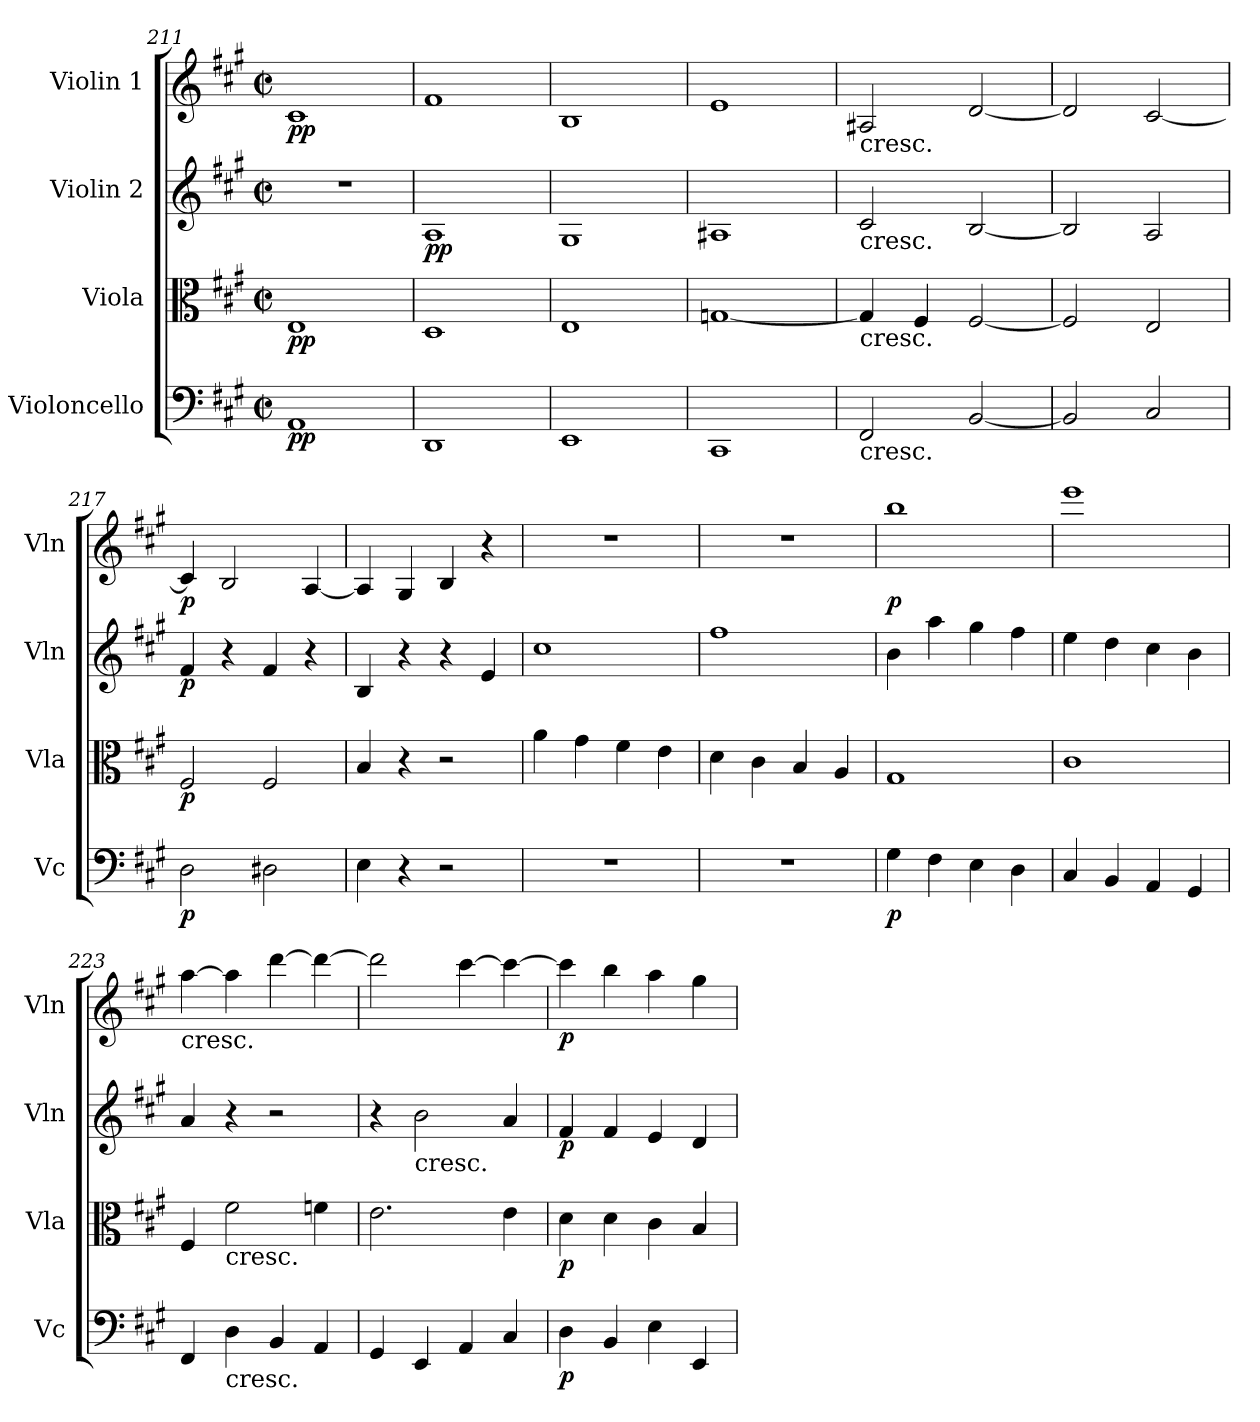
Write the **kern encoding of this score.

**kern	**dynam	**kern	**dynam	**kern	**dynam	**kern	**dynam
*part4	*part4	*part3	*part3	*part2	*part2	*part1	*part1
*staff4	*staff4	*staff3	*staff3	*staff2	*staff2	*staff1	*staff1
*I"Violoncello	*	*I"Viola	*	*I"Violin 2	*	*I"Violin 1	*
*I'Vc	*	*I'Vla	*	*I'Vln	*	*I'Vln	*
*clefF4	*	*clefC3	*	*clefG2	*	*clefG2	*
*k[f#c#g#]	*	*k[f#c#g#]	*	*k[f#c#g#]	*	*k[f#c#g#]	*
*A:	*	*A:	*	*A:	*	*A:	*
*M2/2	*	*M2/2	*	*M2/2	*	*M2/2	*
*met(c|)	*	*met(c|)	*	*met(c|)	*	*met(c|)	*
=211	=211	=211	=211	=211	=211	=211	=211
!	!LO:DY:b	!	!LO:DY:b	!	!	!	!LO:DY:b
1AA	pp	1E	pp	1r	.	1c#	pp
=212	=212	=212	=212	=212	=212	=212	=212
!	!	!	!	!	!LO:DY:b	!	!
1DD	.	1D	.	1A	pp	1f#	.
=213	=213	=213	=213	=213	=213	=213	=213
1EE	.	1E	.	1G#	.	1B	.
=214	=214	=214	=214	=214	=214	=214	=214
1CC#	.	[1Gn	.	1A#X	.	1e	.
=215	=215	=215	=215	=215	=215	=215	=215
!	!	!	!	!	!	!LO:TX:b:t=cresc.	!
!	!	!	!	!LO:TX:b:t=cresc.	!	!	!
!	!	!LO:TX:b:t=cresc.	!	!	!	!	!
!LO:TX:b:t=cresc.	!	!	!	!	!	!	!
2FF#/	.	4G/]	.	2c#/	.	2A#X/	.
.	.	4F#/	.	.	.	.	.
[2BB/	.	[2F#/	.	[2B/	.	[2d/	.
=216	=216	=216	=216	=216	=216	=216	=216
2BB/]	.	2F#/]	.	2B/]	.	2d/]	.
2C#/	.	2E/	.	2A/	.	[2c#/	.
=217	=217	=217	=217	=217	=217	=217	=217
!	!LO:DY:b	!	!LO:DY:b	!	!LO:DY:b	!	!LO:DY:b
2D\	p	2F#/	p	4f#/	p	4c#/]	p
.	.	.	.	4r	.	2B/	.
2D#X\	.	2F#/	.	4f#/	.	.	.
.	.	.	.	4r	.	[4A/	.
=218	=218	=218	=218	=218	=218	=218	=218
4E\	.	4B/	.	4B/	.	4A/]	.
4r	.	4r	.	4r	.	4G#/	.
2r	.	2r	.	4r	.	4B/	.
.	.	.	.	4e/	.	4r	.
=219	=219	=219	=219	=219	=219	=219	=219
1r	.	4a\	.	1cc#	.	1r	.
.	.	4g#\	.	.	.	.	.
.	.	4f#\	.	.	.	.	.
.	.	4e\	.	.	.	.	.
=220	=220	=220	=220	=220	=220	=220	=220
1r	.	4d\	.	1ff#	.	1r	.
.	.	4c#\	.	.	.	.	.
.	.	4B/	.	.	.	.	.
.	.	4A/	.	.	.	.	.
=221	=221	=221	=221	=221	=221	=221	=221
!	!LO:DY:b	!	!	!	!	!	!LO:DY:b
4G#\	p	1G#	.	4b\	.	1bb	p
4F#\	.	.	.	4aa\	.	.	.
4E\	.	.	.	4gg#\	.	.	.
4D\	.	.	.	4ff#\	.	.	.
=222	=222	=222	=222	=222	=222	=222	=222
4C#/	.	1c#	.	4ee\	.	1eee	.
4BB/	.	.	.	4dd\	.	.	.
4AA/	.	.	.	4cc#\	.	.	.
4GG#/	.	.	.	4b\	.	.	.
=223	=223	=223	=223	=223	=223	=223	=223
!	!	!	!	!	!	!LO:TX:b:t=cresc.	!
4FF#/	.	4F#/	.	4a/	.	[4aa\	.
!	!	!LO:TX:b:t=cresc.	!	!	!	!	!
!LO:TX:b:t=cresc.	!	!	!	!	!	!	!
4D\	.	2f#\	.	4r	.	4aa\]	.
4BB/	.	.	.	2r	.	[4ddd\	.
4AA/	.	4fn\	.	.	.	4ddd\_	.
=224	=224	=224	=224	=224	=224	=224	=224
4GG#/	.	2.e\	.	4r	.	2ddd\]	.
!	!	!	!	!LO:TX:b:t=cresc.	!	!	!
4EE/	.	.	.	2b\	.	.	.
4AA/	.	.	.	.	.	[4ccc#\	.
4C#/	.	4e\	.	4a/	.	4ccc#\_	.
=225	=225	=225	=225	=225	=225	=225	=225
!	!LO:DY:b	!	!LO:DY:b	!	!LO:DY:b	!	!LO:DY:b
4D\	p	4d\	p	4f#/	p	4ccc#\]	p
4BB/	.	4d\	.	4f#/	.	4bb\	.
4E\	.	4c#\	.	4e/	.	4aa\	.
4EE/	.	4B/	.	4d/	.	4gg#\	.
=	=	=	=	=	=	=	=
*-	*-	*-	*-	*-	*-	*-	*-
